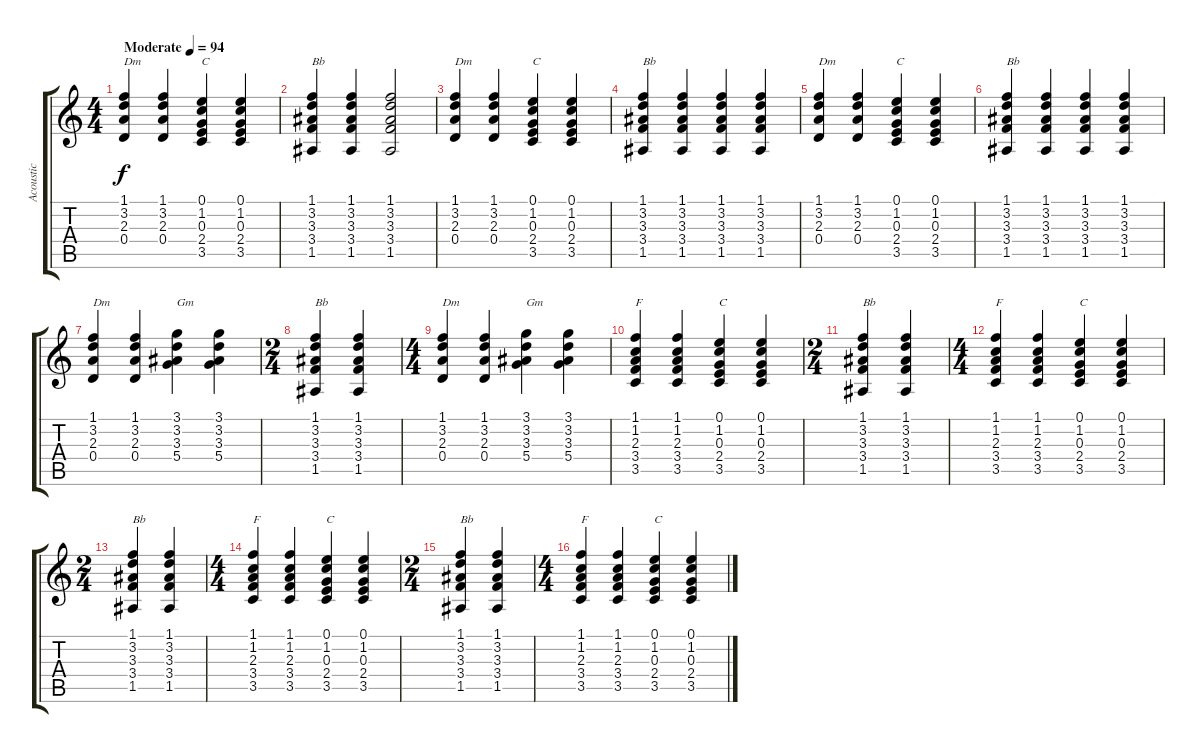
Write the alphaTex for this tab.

\track ("Acoustic" "Acoustic") {instrument acousticguitarsteel}
\staff {score tabs}
\tuning (E4 B3 G3 D3 A2 E2) {hide}
\ts (4 4)
\tempo (94 "Moderate")
\clef g2
\ks c
(1.1 3.2 2.3 0.4).4{txt "Dm" dy f instrument acousticguitarsteel} (1.1 3.2 2.3 0.4).4 (0.1 1.2 0.3 2.4 3.5).4{txt "C"} (0.1 1.2 0.3 2.4 3.5).4 |
(1.1 3.2 3.3 3.4 1.5).4{txt "Bb"} (1.1 3.2 3.3 3.4 1.5).4 (1.1 3.2 3.3 3.4 1.5).2 |
(1.1 3.2 2.3 0.4).4{txt "Dm"} (1.1 3.2 2.3 0.4).4 (0.1 1.2 0.3 2.4 3.5).4{txt "C"} (0.1 1.2 0.3 2.4 3.5).4 |
(1.1 3.2 3.3 3.4 1.5).4{txt "Bb"} (1.1 3.2 3.3 3.4 1.5).4 (1.1 3.2 3.3 3.4 1.5).4 (1.1 3.2 3.3 3.4 1.5).4 |
(1.1 3.2 2.3 0.4).4{txt "Dm"} (1.1 3.2 2.3 0.4).4 (0.1 1.2 0.3 2.4 3.5).4{txt "C"} (0.1 1.2 0.3 2.4 3.5).4 |
(1.1 3.2 3.3 3.4 1.5).4{txt "Bb"} (1.1 3.2 3.3 3.4 1.5).4 (1.1 3.2 3.3 3.4 1.5).4 (1.1 3.2 3.3 3.4 1.5).4 |
(1.1 3.2 2.3 0.4).4{txt "Dm"} (1.1 3.2 2.3 0.4).4 (3.1 3.2 3.3 5.4).4{txt "Gm"} (3.1 3.2 3.3 5.4).4 |
\ts (2 4)
(1.1 3.2 3.3 3.4 1.5).4{txt "Bb"} (1.1 3.2 3.3 3.4 1.5).4 |
\ts (4 4)
(1.1 3.2 2.3 0.4).4{txt "Dm"} (1.1 3.2 2.3 0.4).4 (3.1 3.2 3.3 5.4).4{txt "Gm"} (3.1 3.2 3.3 5.4).4 |
(1.1 1.2 2.3 3.4 3.5).4{txt "F"} (1.1 1.2 2.3 3.4 3.5).4 (0.1 1.2 0.3 2.4 3.5).4{txt "C"} (0.1 1.2 0.3 2.4 3.5).4 |
\ts (2 4)
(1.1 3.2 3.3 3.4 1.5).4{txt "Bb"} (1.1 3.2 3.3 3.4 1.5).4 |
\ts (4 4)
(1.1 1.2 2.3 3.4 3.5).4{txt "F"} (1.1 1.2 2.3 3.4 3.5).4 (0.1 1.2 0.3 2.4 3.5).4{txt "C"} (0.1 1.2 0.3 2.4 3.5).4 |
\ts (2 4)
(1.1 3.2 3.3 3.4 1.5).4{txt "Bb"} (1.1 3.2 3.3 3.4 1.5).4 |
\ts (4 4)
(1.1 1.2 2.3 3.4 3.5).4{txt "F"} (1.1 1.2 2.3 3.4 3.5).4 (0.1 1.2 0.3 2.4 3.5).4{txt "C"} (0.1 1.2 0.3 2.4 3.5).4 |
\ts (2 4)
(1.1 3.2 3.3 3.4 1.5).4{txt "Bb"} (1.1 3.2 3.3 3.4 1.5).4 |
\ts (4 4)
(1.1 1.2 2.3 3.4 3.5).4{txt "F"} (1.1 1.2 2.3 3.4 3.5).4 (0.1 1.2 0.3 2.4 3.5).4{txt "C"} (0.1 1.2 0.3 2.4 3.5).4
